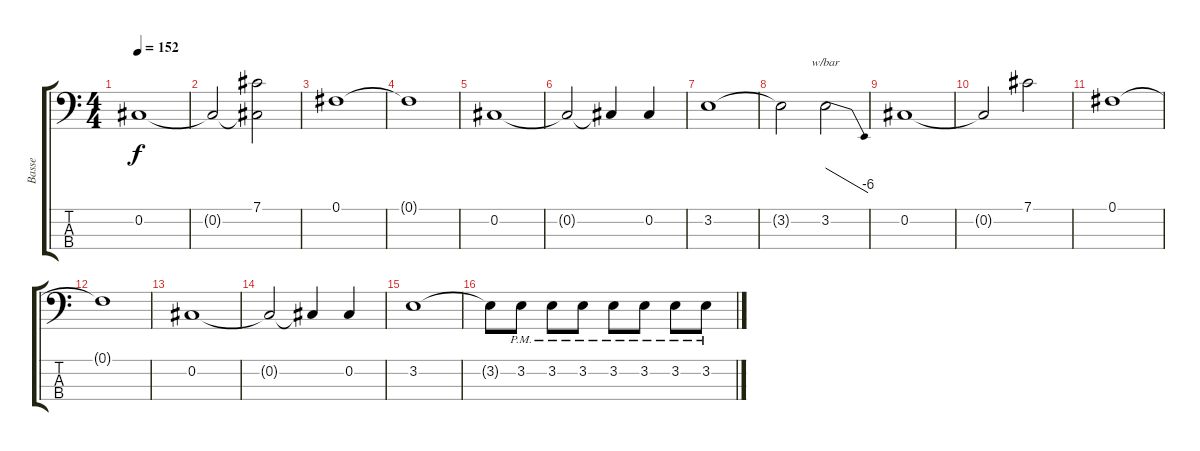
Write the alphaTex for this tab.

\track ("Basse" "Basse") {instrument electricbassfinger}
\staff {score tabs}
\tuning (Gb2 Db2 Gb1 Db1) {hide}
\ts (4 4)
\section ("" "")
\tempo 152
\clef f4
\ks c
0.2.1{dy f} |
0.2{t}.2 (7.1 0.2{t}).2 |
0.1.1 |
0.1{t}.1 |
0.2.1 |
0.2{t}.2 0.2{t}.4 0.2.4 |
3.2.1 |
3.2{t}.2 3.2.2{tbe (dive default 0 0 60 -24)} |
0.2.1 |
0.2{t}.2 7.1.2 |
0.1.1 |
0.1{t}.1 |
0.2.1 |
0.2{t}.2 0.2{t}.4 0.2.4 |
3.2.1 |
3.2{t}.8 3.2{pm}.8 3.2{pm}.8 3.2{pm}.8 3.2{pm}.8 3.2{pm}.8 3.2{pm}.8 3.2{pm}.8
